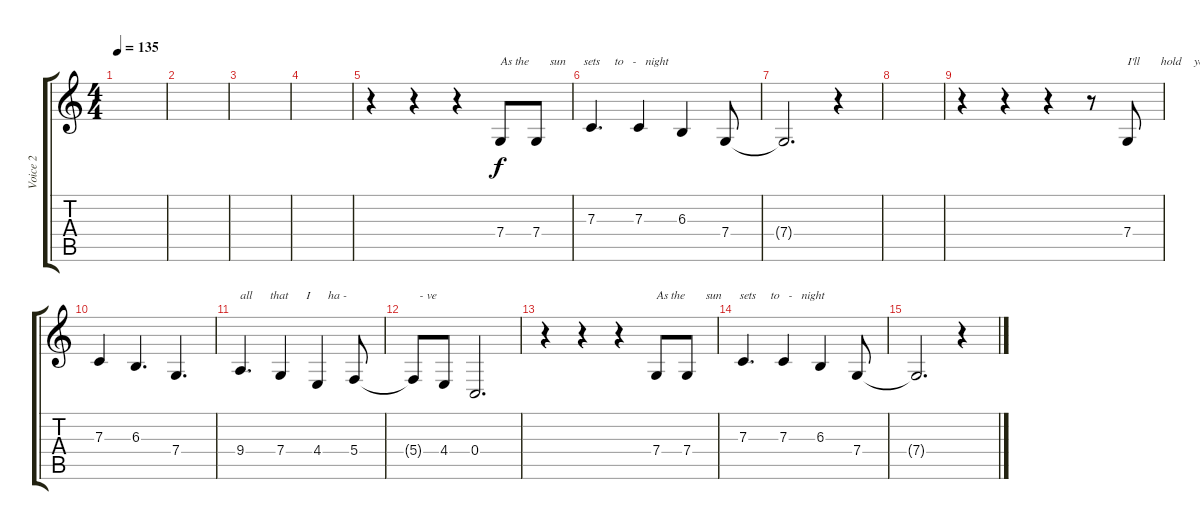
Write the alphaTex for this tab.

\track ("Voice 2" "Voice 2") {instrument bassoon}
\staff {score tabs}
\tuning (D4 A3 F3 C3 G2 C2) {hide}
\ts (4 4)
\tempo 135
\clef g2
\ks c
|
|
|
|
r.4 r.4 r.4 7.4.8{txt "As the       sun      sets     to   -   night"} 7.4.8 |
7.3.4{d} 7.3.4 6.3.4 7.4.8 |
7.4{t}.2{d} r.4 |
|
r.4 r.4 r.4 r.8 7.4.8{txt "I'll       hold    you      with "} |
7.3.4 6.3.4{d} 7.4.4{d} |
9.4.4{d txt "all      that      I      ha - "} 7.4.4 4.4.4 5.4.8 |
5.4{t}.8{txt "  - ve"} 4.4.8 0.4.2{d} |
r.4 r.4 r.4 7.4.8{txt "As the       sun      sets     to   -   night"} 7.4.8 |
7.3.4{d} 7.3.4 6.3.4 7.4.8 |
7.4{t}.2{d} r.4
